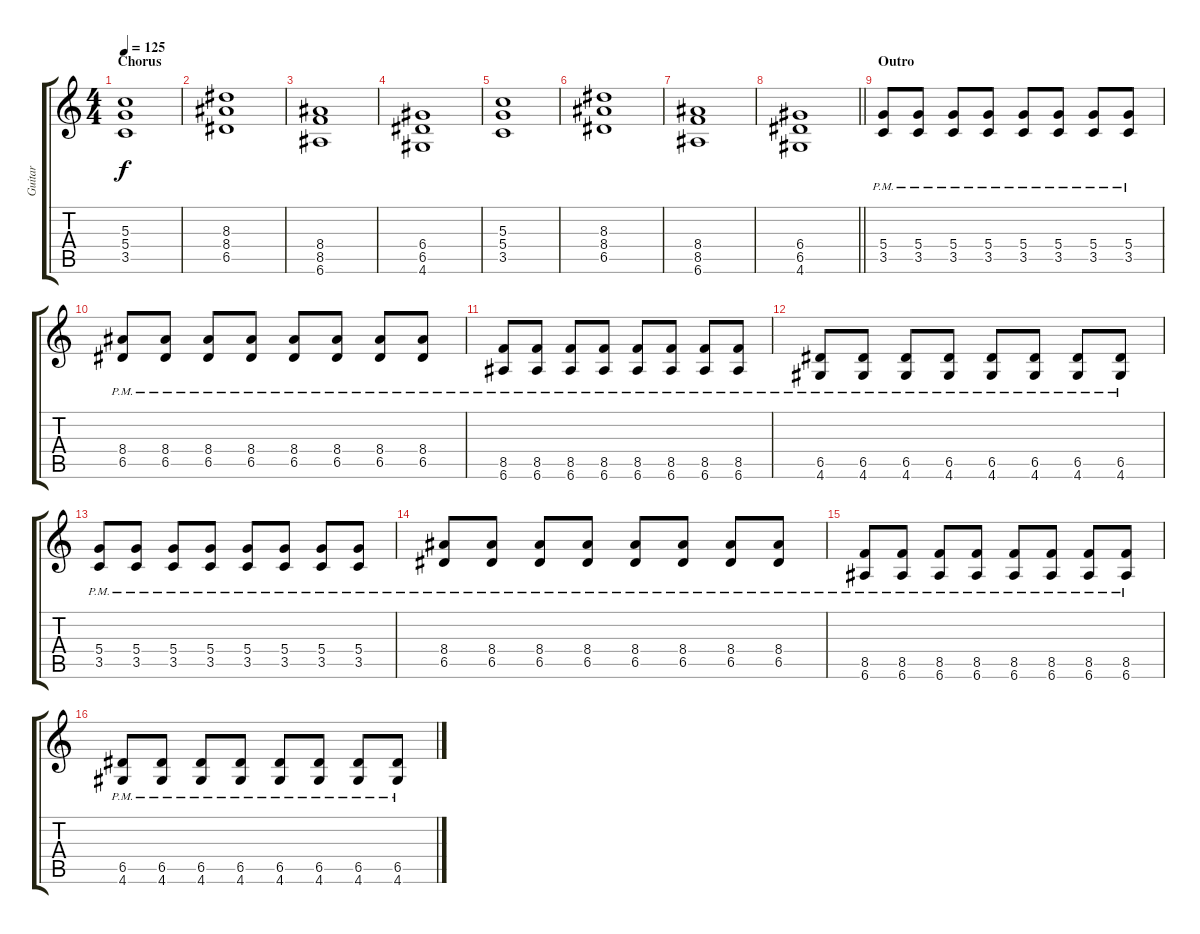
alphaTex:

\track ("Guitar" "Guitar") {instrument overdrivenguitar}
\staff {score tabs}
\tuning (E4 B3 G3 D3 A2 E2) {hide}
\ts (4 4)
\section ("" "Chorus")
\tempo 125
\clef g2
\ks c
(5.3 5.4 3.5).1{dy f} |
(8.3 8.4 6.5).1 |
(8.4 8.5 6.6).1 |
(6.4 6.5 4.6).1 |
(5.3 5.4 3.5).1 |
(8.3 8.4 6.5).1 |
(8.4 8.5 6.6).1 |
\barLineRight lightlight
(6.4 6.5 4.6).1 |
\section ("" "Outro")
(5.4{pm} 3.5{pm}).8 (5.4{pm} 3.5{pm}).8 (5.4{pm} 3.5{pm}).8 (5.4{pm} 3.5{pm}).8 (5.4{pm} 3.5{pm}).8 (5.4{pm} 3.5{pm}).8 (5.4{pm} 3.5{pm}).8 (5.4{pm} 3.5{pm}).8 |
(8.4{pm} 6.5{pm}).8 (8.4{pm} 6.5{pm}).8 (8.4{pm} 6.5{pm}).8 (8.4{pm} 6.5{pm}).8 (8.4{pm} 6.5{pm}).8 (8.4{pm} 6.5{pm}).8 (8.4{pm} 6.5{pm}).8 (8.4{pm} 6.5{pm}).8 |
(8.5{pm} 6.6{pm}).8 (8.5{pm} 6.6{pm}).8 (8.5{pm} 6.6{pm}).8 (8.5{pm} 6.6{pm}).8 (8.5{pm} 6.6{pm}).8 (8.5{pm} 6.6{pm}).8 (8.5{pm} 6.6{pm}).8 (8.5{pm} 6.6{pm}).8 |
(6.5{pm} 4.6{pm}).8 (6.5{pm} 4.6{pm}).8 (6.5{pm} 4.6{pm}).8 (6.5{pm} 4.6{pm}).8 (6.5{pm} 4.6{pm}).8 (6.5{pm} 4.6{pm}).8 (6.5{pm} 4.6{pm}).8 (6.5{pm} 4.6{pm}).8 |
(5.4{pm} 3.5{pm}).8 (5.4{pm} 3.5{pm}).8 (5.4{pm} 3.5{pm}).8 (5.4{pm} 3.5{pm}).8 (5.4{pm} 3.5{pm}).8 (5.4{pm} 3.5{pm}).8 (5.4{pm} 3.5{pm}).8 (5.4{pm} 3.5{pm}).8 |
(8.4{pm} 6.5{pm}).8 (8.4{pm} 6.5{pm}).8 (8.4{pm} 6.5{pm}).8 (8.4{pm} 6.5{pm}).8 (8.4{pm} 6.5{pm}).8 (8.4{pm} 6.5{pm}).8 (8.4{pm} 6.5{pm}).8 (8.4{pm} 6.5{pm}).8 |
(8.5{pm} 6.6{pm}).8 (8.5{pm} 6.6{pm}).8 (8.5{pm} 6.6{pm}).8 (8.5{pm} 6.6{pm}).8 (8.5{pm} 6.6{pm}).8 (8.5{pm} 6.6{pm}).8 (8.5{pm} 6.6{pm}).8 (8.5{pm} 6.6{pm}).8 |
(6.5{pm} 4.6{pm}).8 (6.5{pm} 4.6{pm}).8 (6.5{pm} 4.6{pm}).8 (6.5{pm} 4.6{pm}).8 (6.5{pm} 4.6{pm}).8 (6.5{pm} 4.6{pm}).8 (6.5{pm} 4.6{pm}).8 (6.5{pm} 4.6{pm}).8
